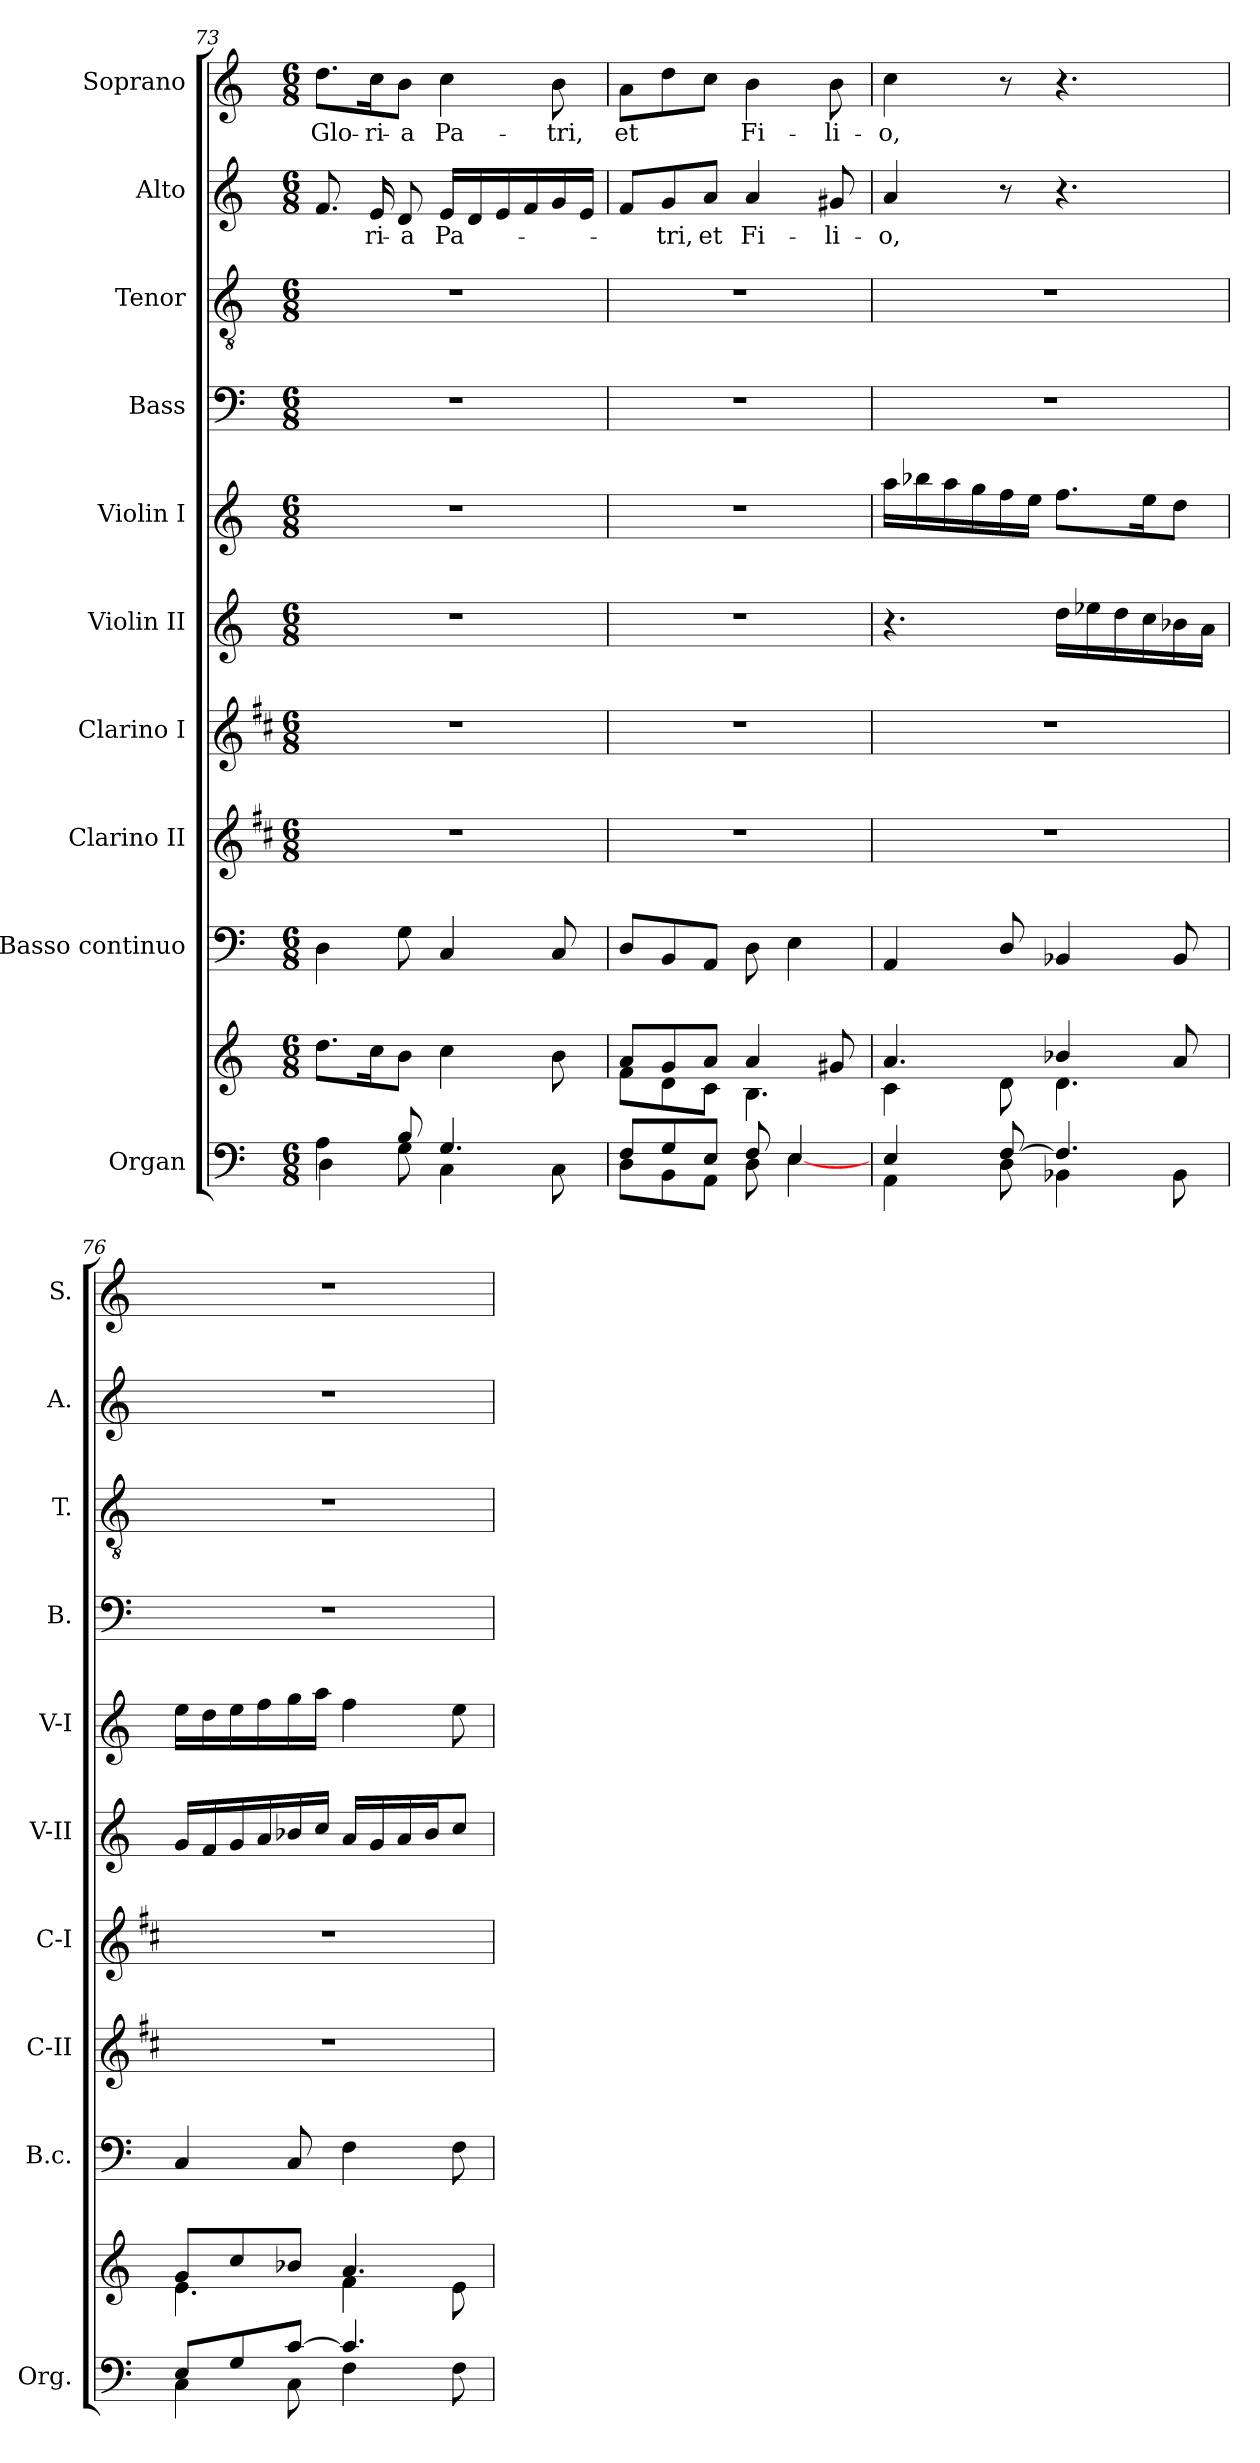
**kern	**kern	**kern	**kern	**kern	**kern	**kern	**kern	**kern	**kern	**text	**kern	**text
*part10	*part10	*part9	*part8	*part7	*part6	*part5	*part4	*part3	*part2	*part2	*part1	*part1
*staff11	*staff10	*staff9	*staff8	*staff7	*staff6	*staff5	*staff4	*staff3	*staff2	*staff2	*staff1	*staff1
*I"Organ	*	*I"Basso  continuo	*I"Clarino II	*I"Clarino I	*I"Violin II	*I"Violin I	*I"Bass	*I"Tenor	*I"Alto	*	*I"Soprano	*
*I'Org.	*	*I'B.c.	*I'C-II	*I'C-I	*I'V-II	*I'V-I	*I'B.	*I'T.	*I'A.	*	*I'S.	*
!!LO:PB:g=z
*clefF4	*clefG2	*clefF4	*clefG2	*clefG2	*clefG2	*clefG2	*clefF4	*clefGv2	*clefG2	*	*clefG2	*
*	*	*	*ITrd1c2	*ITrd1c2	*	*	*	*	*	*	*	*
*k[]	*k[]	*k[]	*k[]	*k[]	*k[]	*k[]	*k[]	*k[]	*k[]	*	*k[]	*
*C:	*C:	*C:	*C:	*C:	*C:	*C:	*C:	*C:	*C:	*	*C:	*
*M6/8	*M6/8	*M6/8	*M6/8	*M6/8	*M6/8	*M6/8	*M6/8	*M6/8	*M6/8	*	*M6/8	*
=73	=73	=73	=73	=73	=73	=73	=73	=73	=73	=73	=73	=73
*^	*	*	*	*	*	*	*	*	*	*	*	*
!	!	!	!	!	!	!	!	!	!	!	!	!	!LO:LY:b
4A\	4D\	8.dd\L	4D\	2.r	2.r	2.r	2.r	2.r	2.r	8.f/	.	8.dd\L	Glo-
!	!	!	!	!	!	!	!	!	!	!	!LO:LY:b	!	!LO:LY:b
.	.	16cc\k	.	.	.	.	.	.	.	16e/	-ri-	16cc\k	-ri-
!	!	!	!	!	!	!	!	!	!	!	!LO:LY:b	!	!LO:LY:b
8B/	8G\	8b\J	8G\	.	.	.	.	.	.	8d/	-a	8b\J	-a
!	!	!	!	!	!	!	!	!	!	!	!LO:LY:b	!	!LO:LY:b
4.G/	4C\	4cc\	4C/	.	.	.	.	.	.	16e/LL	Pa-	4cc\	Pa-
.	.	.	.	.	.	.	.	.	.	16d/	.	.	.
.	.	.	.	.	.	.	.	.	.	16e/	.	.	.
.	.	.	.	.	.	.	.	.	.	16f/	.	.	.
!	!	!	!	!	!	!	!	!	!	!	!	!	!LO:LY:b
.	8C\	8b\	8C/	.	.	.	.	.	.	16g/	.	8b\	-tri,
.	.	.	.	.	.	.	.	.	.	16e/JJ	.	.	.
=74	=74	=74	=74	=74	=74	=74	=74	=74	=74	=74	=74	=74	=74
*	*	*^	*	*	*	*	*	*	*	*	*	*	*
!	!	!	!	!	!	!	!	!	!	!	!	!	!	!LO:LY:b
8F/L	8D\L	8a/L	8f\L	8D/L	2.r	2.r	2.r	2.r	2.r	2.r	8f/L	.	8a\L	et
!	!	!	!	!	!	!	!	!	!	!	!	!LO:LY:b	!	!
8G/	8BB\	8g/	8d\	8BB/	.	.	.	.	.	.	8g/	-tri,	8dd\	.
!	!	!	!	!	!	!	!	!	!	!	!	!LO:LY:b	!	!
8E/J	8AA\J	8a/J	8c\J	8AA/J	.	.	.	.	.	.	8a/J	et	8cc\J	.
!	!	!	!	!	!	!	!	!	!	!	!	!LO:LY:b	!	!LO:LY:b
8F/	8D\	4a/	4.B\	8D\	.	.	.	.	.	.	4a/	Fi-	4b\	Fi-
4E/	[>4E\	.	.	4E\	.	.	.	.	.	.	.	.	.	.
!	!	!	!	!	!	!	!	!	!	!	!	!LO:LY:b	!	!LO:LY:b
.	.	8g#X/	.	.	.	.	.	.	.	.	8g#X/	-li-	8b\	-li-
=75	=75	=75	=75	=75	=75	=75	=75	=75	=75	=75	=75	=75	=75	=75
!	!	!	!	!	!	!	!	!	!	!	!	!LO:LY:b	!	!LO:LY:b
4E/	4AA\	4.a/	4c\	4AA/	2.r	2.r	4.r	16aa\LL	2.r	2.r	4a/	-o,	4cc\	-o,
.	.	.	.	.	.	.	.	16bb-X\	.	.	.	.	.	.
.	.	.	.	.	.	.	.	16aa\	.	.	.	.	.	.
.	.	.	.	.	.	.	.	16gg\	.	.	.	.	.	.
[>8F/	8D\	.	8d\	8D/	.	.	.	16ff\	.	.	8r	.	8r	.
.	.	.	.	.	.	.	.	16ee\JJ	.	.	.	.	.	.
4.F/]	4BB-X\	4b-X/	4.d\	4BB-X/	.	.	16dd\LL	8.ff\L	.	.	4.r	.	4.r	.
.	.	.	.	.	.	.	16ee-X\	.	.	.	.	.	.	.
.	.	.	.	.	.	.	16dd\	.	.	.	.	.	.	.
.	.	.	.	.	.	.	16cc\	16ee\k	.	.	.	.	.	.
.	8BB-\	8a/	.	8BB-/	.	.	16b-X\	8dd\J	.	.	.	.	.	.
.	.	.	.	.	.	.	16a\JJ	.	.	.	.	.	.	.
=76	=76	=76	=76	=76	=76	=76	=76	=76	=76	=76	=76	=76	=76	=76
8E/L	4C\	8g/L	4.e\	4C/	2.r	2.r	16g/LL	16ee\LL	2.r	2.r	2.r	.	2.r	.
.	.	.	.	.	.	.	16f/	16dd\	.	.	.	.	.	.
8G/	.	8cc/	.	.	.	.	16g/	16ee\	.	.	.	.	.	.
.	.	.	.	.	.	.	16a/	16ff\	.	.	.	.	.	.
[>8c/J	8C\	8b-X/J	.	8C/	.	.	16b-X/	16gg\	.	.	.	.	.	.
.	.	.	.	.	.	.	16cc/JJ	16aa\JJ	.	.	.	.	.	.
4.c/]	4F\	4.a/	4f\	4F\	.	.	16a/LL	4ff\	.	.	.	.	.	.
.	.	.	.	.	.	.	16g/	.	.	.	.	.	.	.
.	.	.	.	.	.	.	16a/	.	.	.	.	.	.	.
.	.	.	.	.	.	.	16b-/J	.	.	.	.	.	.	.
.	8F\	.	8e\	8F\	.	.	8cc/J	8ee\	.	.	.	.	.	.
*v	*v	*	*	*	*	*	*	*	*	*	*	*	*	*
*	*v	*v	*	*	*	*	*	*	*	*	*	*	*
=	=	=	=	=	=	=	=	=	=	=	=	=
*-	*-	*-	*-	*-	*-	*-	*-	*-	*-	*-	*-	*-
